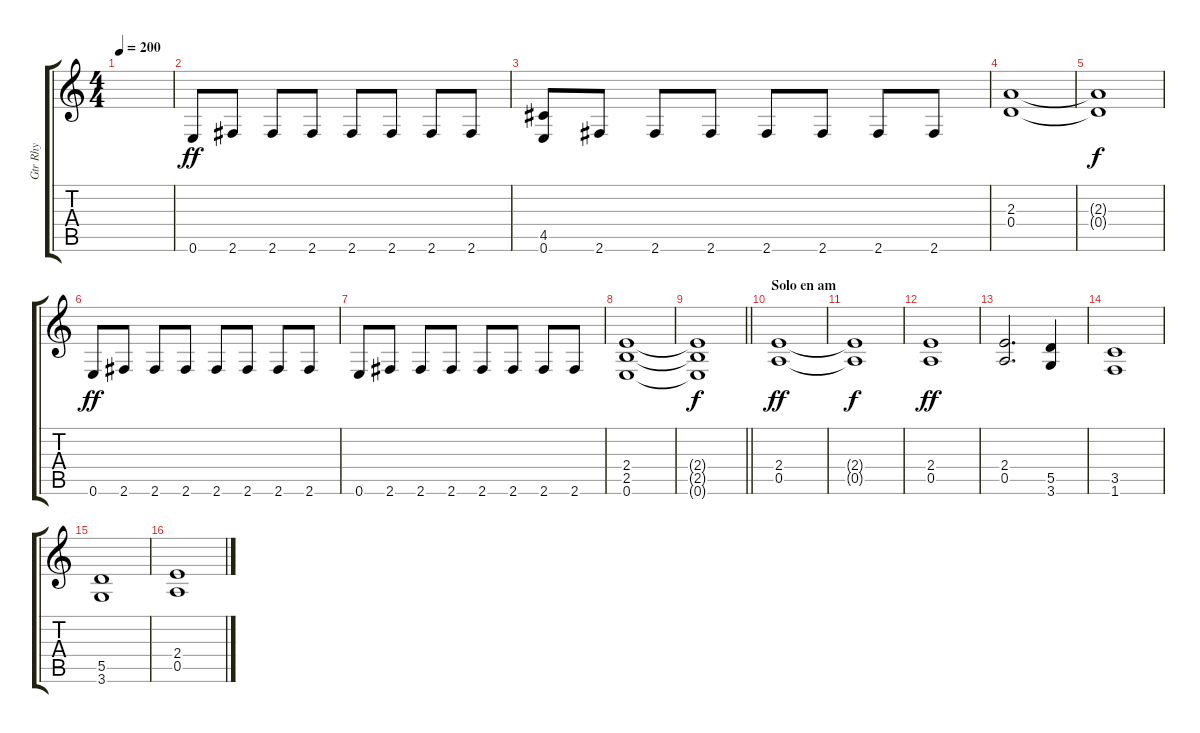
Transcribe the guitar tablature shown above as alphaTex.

\track ("Gtr Rhy" "Gtr Rhy") {instrument distortionguitar}
\staff {score tabs}
\tuning (E4 B3 G3 D3 A2 E2) {hide}
\ts (4 4)
\tempo 200
\clef g2
\ks c
|
0.6.8{dy ff} 2.6.8 2.6.8 2.6.8 2.6.8 2.6.8 2.6.8 2.6.8 |
(4.5 0.6).8 2.6.8 2.6.8 2.6.8 2.6.8 2.6.8 2.6.8 2.6.8 |
(2.3 0.4).1 |
(2.3{t} 0.4{t}).1{dy f} |
0.6.8{dy ff} 2.6.8 2.6.8 2.6.8 2.6.8 2.6.8 2.6.8 2.6.8 |
0.6.8 2.6.8 2.6.8 2.6.8 2.6.8 2.6.8 2.6.8 2.6.8 |
(2.4 2.5 0.6).1 |
\barLineRight lightlight
(2.4{t} 2.5{t} 0.6{t}).1{dy f} |
\section ("" "Solo en am")
(2.4 0.5).1{dy ff} |
(2.4{t} 0.5{t}).1{dy f} |
(2.4 0.5).1{dy ff} |
(2.4 0.5).2{d} (5.5 3.6).4 |
(3.5 1.6).1 |
(5.5 3.6).1 |
(2.4 0.5).1
